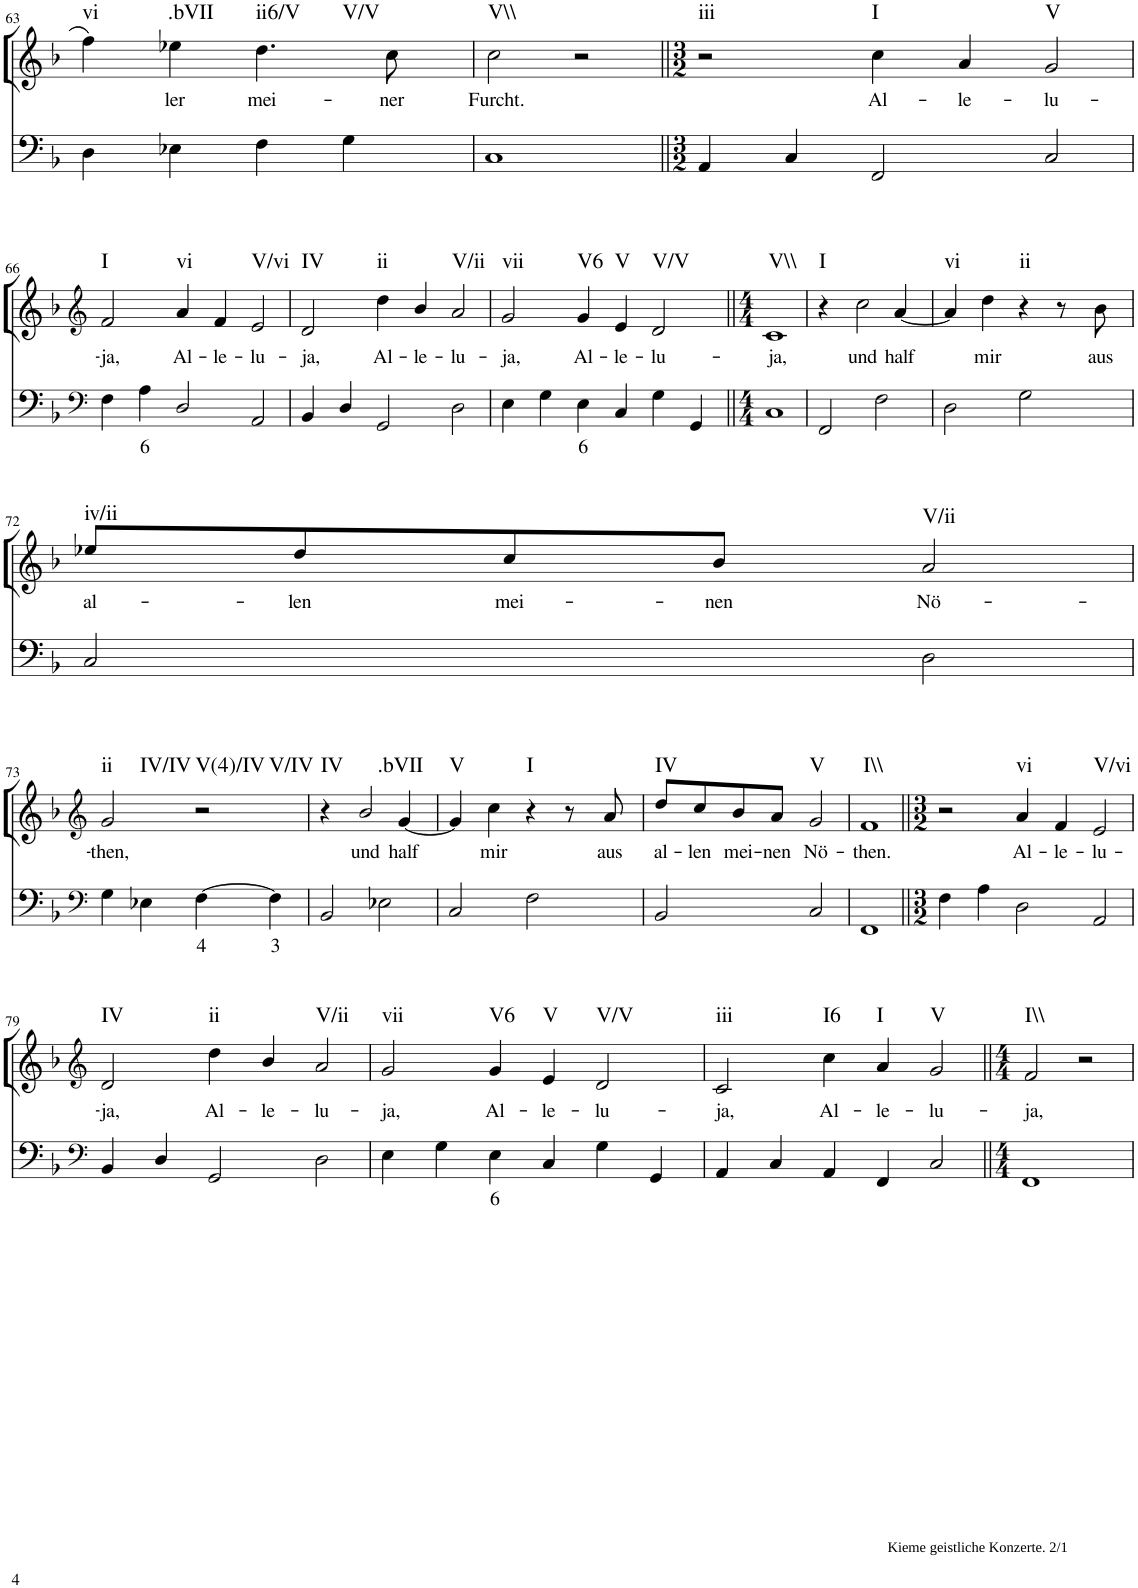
**kern	**text	**kern	**text	**harte
*part2	*part2	*part1	*part1	*part1
*staff2	*staff2	*staff1	*staff1	*
*I"Continuo	*	*I"Soprano	*	*
!!LO:PB:g=z
*clefF4	*	*clefG2	*	*
*k[b-]	*	*k[b-]	*	*
*M4/4	*	*M4/4	*	*
=63	=63	=63	=63	=63
!	!	!	!	!LO:H:kt=vi
4D\	.	4ff\	.	N
!	!	!	!LO:LY:b	!LO:H:kt=.bVII
4E-X\	.	4ee-X\	ler	N
!	!	!	!LO:LY:b	!LO:H:n=1:kt=ii6/V
!	!	!	!	!LO:H:n=2:kt=V/V
4F\	.	4.dd\	mei-	N N
4G\	.	.	.	.
!	!	!	!LO:LY:b	!
.	.	8cc\	ner	.
=64	=64	=64	=64	=64
!	!	!	!LO:LY:b	!LO:H:kt=V\\
1C	.	2cc\	Furcht.	N
.	.	2r	.	.
=65||	=65||	=65||	=65||	=65||
*M3/2	*	*M3/2	*	*
!	!	!	!	!LO:H:kt=iii
4AA/	.	2r	.	N
4C/	.	.	.	.
!	!	!	!LO:LY:b	!LO:H:kt=I
2FF/	.	4cc\	Al-	N
!	!	!	!LO:LY:b	!
.	.	4a/	le-	.
!	!	!	!LO:LY:b	!LO:H:kt=V
2C/	.	2g/	lu-	N
!!LO:LB:g=z
=66	=66	=66	=66	=66
*clefF4	*	*clefG2	*	*
!	!	!	!LO:LY:b	!LO:H:kt=I
4F\	.	2f/	ja,	N
!	!LO:LY:b	!	!	!
4A\	6	.	.	.
!	!	!	!LO:LY:b	!LO:H:kt=vi
2D/	.	4a/	Al-	N
!	!	!	!LO:LY:b	!
.	.	4f/	le-	.
!	!	!	!LO:LY:b	!LO:H:kt=V/vi
2AA/	.	2e/	lu-	N
=67	=67	=67	=67	=67
!	!	!	!LO:LY:b	!LO:H:kt=IV
4BB-/	.	2d/	ja,	N
4D/	.	.	.	.
!	!	!	!LO:LY:b	!LO:H:kt=ii
2GG/	.	4dd\	Al-	N
!	!	!	!LO:LY:b	!
.	.	4b-/	le-	.
!	!	!	!LO:LY:b	!LO:H:kt=V/ii
2D\	.	2a/	lu-	N
=68	=68	=68	=68	=68
!	!	!	!LO:LY:b	!LO:H:kt=vii
4E\	.	2g/	ja,	N
4G\	.	.	.	.
!	!LO:LY:b	!	!LO:LY:b	!LO:H:kt=V6
4E\	6	4g/	Al-	N
!	!	!	!LO:LY:b	!LO:H:kt=V
4C/	.	4e/	le-	N
!	!	!	!LO:LY:b	!LO:H:kt=V/V
4G\	.	2d/	lu-	N
4GG/	.	.	.	.
=69||	=69||	=69||	=69||	=69||
*M4/4	*	*M4/4	*	*
!	!	!	!LO:LY:b	!LO:H:kt=V\\
1C	.	1c	ja,	N
=70	=70	=70	=70	=70
!	!	!	!	!LO:H:kt=I
2FF/	.	4r	.	N
!	!	!	!LO:LY:b	!
.	.	2cc\	und	.
2F\	.	.	.	.
!	!	!	!LO:LY:b	!
.	.	[4a/	half	.
=71	=71	=71	=71	=71
!	!	!	!	!LO:H:kt=vi
2D\	.	4a/]	.	N
!	!	!	!LO:LY:b	!
.	.	4dd\	mir	.
!	!	!	!	!LO:H:kt=ii
2G\	.	4r	.	N
.	.	8r	.	.
!	!	!	!LO:LY:b	!
.	.	8b-\	aus	.
!!LO:LB:g=z
=72	=72	=72	=72	=72
!	!	!	!LO:LY:b	!LO:H:kt=iv/ii
2C/	.	8ee-X/L	al-	N
!	!	!	!LO:LY:b	!
.	.	8dd/	len	.
!	!	!	!LO:LY:b	!
.	.	8cc/	mei-	.
!	!	!	!LO:LY:b	!
.	.	8b-/J	nen	.
!	!	!	!LO:LY:b	!LO:H:kt=V/ii
2D\	.	2a/	Nö-	N
!!LO:LB:g=z
=73	=73	=73	=73	=73
*clefF4	*	*clefG2	*	*
!	!	!	!LO:LY:b	!LO:H:n=1:kt=ii
!	!	!	!	!LO:H:n=2:kt=IV/IV
4G\	.	2g/	then,	N N
4E-X\	.	.	.	.
!	!LO:LY:b	!	!	!LO:H:n=1:kt=V(4)/IV
!	!	!	!	!LO:H:n=2:kt=V/IV
[4F\	4	2r	.	N N
!	!LO:LY:b	!	!	!
4F\]	3	.	.	.
=74	=74	=74	=74	=74
!	!	!	!	!LO:H:kt=IV
2BB-/	.	4r	.	N
!	!	!	!LO:LY:b	!LO:H:kt=.bVII
.	.	2b-/	und	N
2E-X\	.	.	.	.
!	!	!	!LO:LY:b	!
.	.	[4g/	half	.
=75	=75	=75	=75	=75
!	!	!	!	!LO:H:kt=V
2C/	.	4g/]	.	N
!	!	!	!LO:LY:b	!
.	.	4cc\	mir	.
!	!	!	!	!LO:H:kt=I
2F\	.	4r	.	N
.	.	8r	.	.
!	!	!	!LO:LY:b	!
.	.	8a/	aus	.
=76	=76	=76	=76	=76
!	!	!	!LO:LY:b	!LO:H:kt=IV
2BB-/	.	8dd/L	al-	N
!	!	!	!LO:LY:b	!
.	.	8cc/	len	.
!	!	!	!LO:LY:b	!
.	.	8b-/	mei-	.
!	!	!	!LO:LY:b	!
.	.	8a/J	nen	.
!	!	!	!LO:LY:b	!LO:H:kt=V
2C/	.	2g/	Nö-	N
=77	=77	=77	=77	=77
!	!	!	!LO:LY:b	!LO:H:kt=I\\
1FF	.	1f	then.	N
=78||	=78||	=78||	=78||	=78||
*M3/2	*	*M3/2	*	*
4F\	.	2r	.	.
4A\	.	.	.	.
!	!	!	!LO:LY:b	!LO:H:kt=vi
2D\	.	4a/	Al-	N
!	!	!	!LO:LY:b	!
.	.	4f/	le-	.
!	!	!	!LO:LY:b	!LO:H:kt=V/vi
2AA/	.	2e/	lu-	N
!!LO:LB:g=z
=79	=79	=79	=79	=79
*clefF4	*	*clefG2	*	*
!	!	!	!LO:LY:b	!LO:H:kt=IV
4BB-/	.	2d/	ja,	N
4D/	.	.	.	.
!	!	!	!LO:LY:b	!LO:H:kt=ii
2GG/	.	4dd\	Al-	N
!	!	!	!LO:LY:b	!
.	.	4b-/	le-	.
!	!	!	!LO:LY:b	!LO:H:kt=V/ii
2D\	.	2a/	lu-	N
=80	=80	=80	=80	=80
!	!	!	!LO:LY:b	!LO:H:kt=vii
4E\	.	2g/	ja,	N
4G\	.	.	.	.
!	!LO:LY:b	!	!LO:LY:b	!LO:H:kt=V6
4E\	6	4g/	Al-	N
!	!	!	!LO:LY:b	!LO:H:kt=V
4C/	.	4e/	le-	N
!	!	!	!LO:LY:b	!LO:H:kt=V/V
4G\	.	2d/	lu-	N
4GG/	.	.	.	.
=81	=81	=81	=81	=81
!	!	!	!LO:LY:b	!LO:H:kt=iii
4AA/	.	2c/	ja,	N
4C/	.	.	.	.
!	!	!	!LO:LY:b	!LO:H:kt=I6
4AA/	.	4cc\	Al-	N
!LO:TX:b:t=Kieme geistliche Konzerte. 2/1	!	!	!	!
!	!	!	!LO:LY:b	!LO:H:kt=I
4FF/	.	4a/	le-	N
!	!	!	!LO:LY:b	!LO:H:kt=V
2C/	.	2g/	lu-	N
=82||	=82||	=82||	=82||	=82||
*M4/4	*	*M4/4	*	*
!	!	!	!LO:LY:b	!LO:H:kt=I\\
1FF	.	2f/	ja,	N
.	.	2r	.	.
=	=	=	=	=
*-	*-	*-	*-	*-
